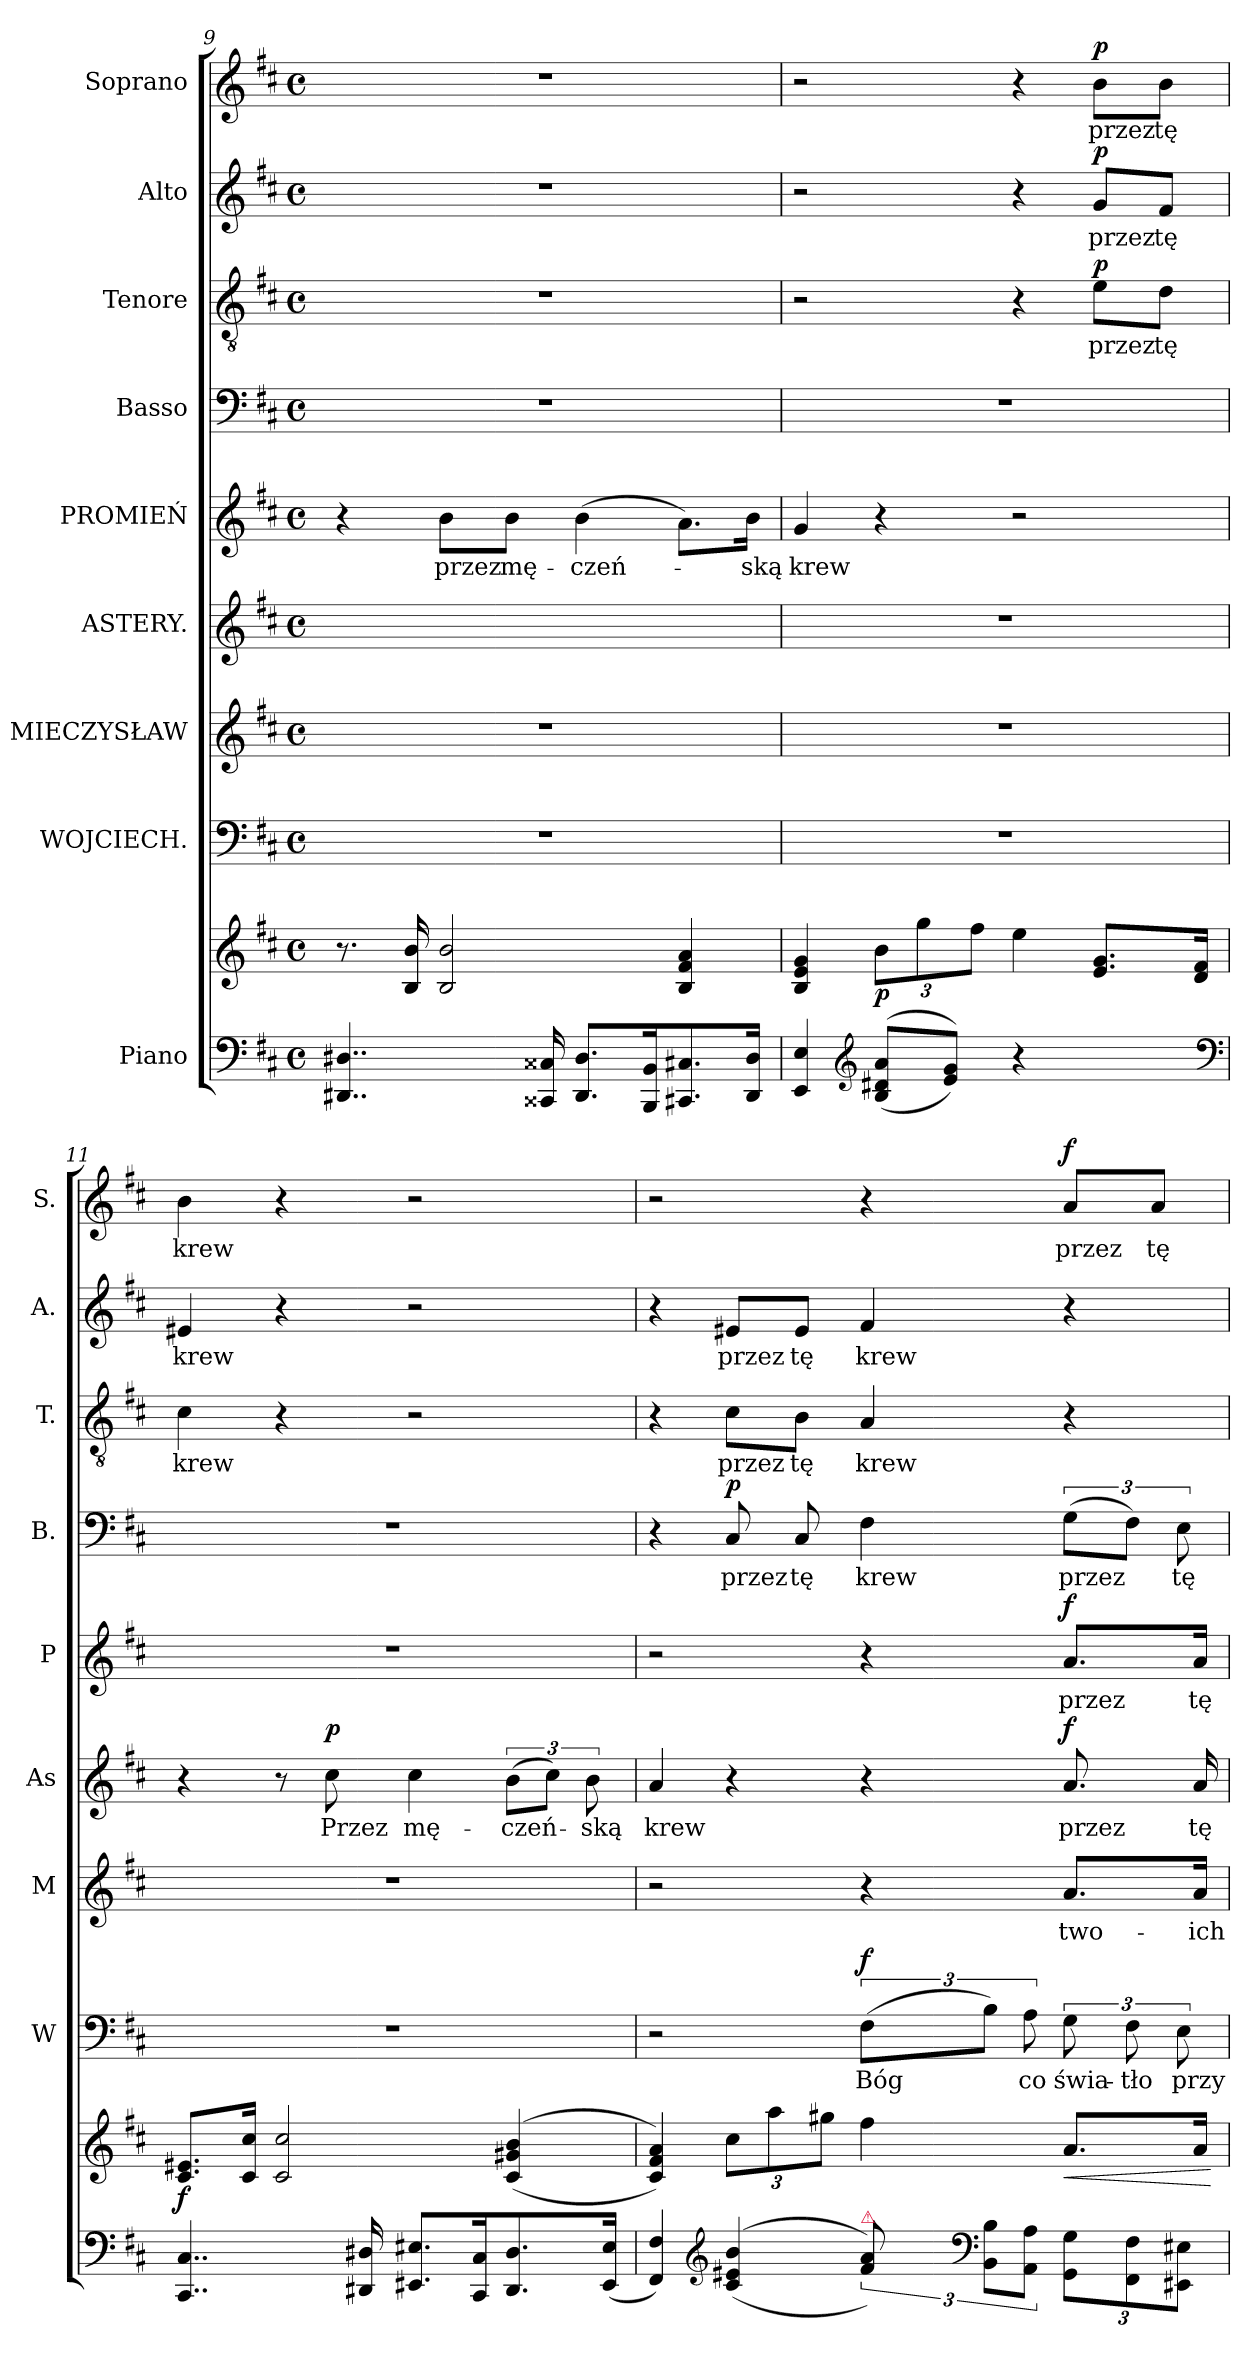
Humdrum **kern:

**kern	**kern	**dynam	**kern	**text	**dynam	**kern	**text	**kern	**text	**dynam	**kern	**text	**dynam	**kern	**text	**dynam	**kern	**text	**dynam	**kern	**text	**dynam	**kern	**text	**dynam
*part9	*part9	*part9	*part8	*part8	*part8	*part7	*part7	*part6	*part6	*part6	*part5	*part5	*part5	*part4	*part4	*part4	*part3	*part3	*part3	*part2	*part2	*part2	*part1	*part1	*part1
*staff10	*staff9	*staff9/10	*staff8	*staff8	*staff8	*staff7	*staff7	*staff6	*staff6	*staff6	*staff5	*staff5	*staff5	*staff4	*staff4	*staff4	*staff3	*staff3	*staff3	*staff2	*staff2	*staff2	*staff1	*staff1	*staff1
*I"Piano	*	*	*I"WOJCIECH.	*	*	*I"MIECZYSŁAW	*	*I"ASTERY.	*	*	*I"PROMIEŃ	*	*	*I"Basso	*	*	*I"Tenore	*	*	*I"Alto	*	*	*I"Soprano	*	*
*	*	*	*I'W	*	*	*I'M	*	*I'As	*	*	*I'P	*	*	*I'B.	*	*	*I'T.	*	*	*I'A.	*	*	*I'S.	*	*
*clefF4	*clefG2	*	*clefF4	*	*	*clefG2	*	*clefG2	*	*	*clefG2	*	*	*clefF4	*	*	*clefGv2	*	*	*clefG2	*	*	*clefG2	*	*
*k[f#c#]	*k[f#c#]	*	*k[f#c#]	*	*	*k[f#c#]	*	*k[f#c#]	*	*	*k[f#c#]	*	*	*k[f#c#]	*	*	*k[f#c#]	*	*	*k[f#c#]	*	*	*k[f#c#]	*	*
*D:	*D:	*	*D:	*	*	*D:	*	*D:	*	*	*D:	*	*	*D:	*	*	*D:	*	*	*D:	*	*	*D:	*	*
*M4/4	*M4/4	*	*M4/4	*	*	*M4/4	*	*M4/4	*	*	*M4/4	*	*	*M4/4	*	*	*M4/4	*	*	*M4/4	*	*	*M4/4	*	*
*met(c)	*met(c)	*	*met(c)	*	*	*met(c)	*	*met(c)	*	*	*met(c)	*	*	*met(c)	*	*	*met(c)	*	*	*met(c)	*	*	*met(c)	*	*
=9	=9	=9	=9	=9	=9	=9	=9	=9	=9	=9	=9	=9	=9	=9	=9	=9	=9	=9	=9	=9	=9	=9	=9	=9	=9
4..DD#X/ 4..D#X/	8.r	.	1r	.	.	1r	.	1ryy	.	.	4r	.	.	1r	.	.	1r	.	.	1r	.	.	1r	.	.
.	16B/ 16b/	.	.	.	.	.	.	.	.	.	.	.	.	.	.	.	.	.	.	.	.	.	.	.	.
.	2B/ 2b/	.	.	.	.	.	.	.	.	.	8b\L	przez	.	.	.	.	.	.	.	.	.	.	.	.	.
.	.	.	.	.	.	.	.	.	.	.	8b\J	mę-	.	.	.	.	.	.	.	.	.	.	.	.	.
16CC##X/ 16C##X/	.	.	.	.	.	.	.	.	.	.	.	.	.	.	.	.	.	.	.	.	.	.	.	.	.
8.DD#/ 8.D#/L	.	.	.	.	.	.	.	.	.	.	(4b\	-czeń-	.	.	.	.	.	.	.	.	.	.	.	.	.
16BBB/ 16BB/K	.	.	.	.	.	.	.	.	.	.	.	.	.	.	.	.	.	.	.	.	.	.	.	.	.
8.CC#X/ 8.C#X/	4B/ 4f#/ 4a/	.	.	.	.	.	.	.	.	.	8.a\L)	.	.	.	.	.	.	.	.	.	.	.	.	.	.
16DD#/ 16D#/Jk	.	.	.	.	.	.	.	.	.	.	16b\Jk	-ską	.	.	.	.	.	.	.	.	.	.	.	.	.
=10	=10	=10	=10	=10	=10	=10	=10	=10	=10	=10	=10	=10	=10	=10	=10	=10	=10	=10	=10	=10	=10	=10	=10	=10	=10
4EE/ 4E/	4B/ 4e/ 4g/	.	1r	.	.	1r	.	1r	.	.	4g/	krew	.	1r	.	.	2r	.	.	2r	.	.	2r	.	.
*clefG2	*	*	*	*	*	*	*	*	*	*	*	*	*	*	*	*	*	*	*	*	*	*	*	*	*
(<(>8B/ 8d#X/ 8a/L	12b\L	p	.	.	.	.	.	.	.	.	4r	.	.	.	.	.	.	.	.	.	.	.	.	.	.
.	12gg\	.	.	.	.	.	.	.	.	.	.	.	.	.	.	.	.	.	.	.	.	.	.	.	.
8e/ 8g/J))	.	.	.	.	.	.	.	.	.	.	.	.	.	.	.	.	.	.	.	.	.	.	.	.	.
.	12ff#\J	.	.	.	.	.	.	.	.	.	.	.	.	.	.	.	.	.	.	.	.	.	.	.	.
4r	4ee\	.	.	.	.	.	.	.	.	.	2r	.	.	.	.	.	4r	.	.	4r	.	.	4r	.	.
!	!	!	!	!	!	!	!	!	!	!	!	!	!	!	!	!	!	!	!LO:DY:a	!	!	!LO:DY:a	!	!	!LO:DY:a
4ryy	8.e/ 8.g/L	.	.	.	.	.	.	.	.	.	.	.	.	.	.	.	8e\L	przez	p	8g/L	przez	p	8b\L	przez	p
.	.	.	.	.	.	.	.	.	.	.	.	.	.	.	.	.	8d\J	tę	.	8f#/J	tę	.	8b\J	tę	.
.	16d/ 16f#/Jk	.	.	.	.	.	.	.	.	.	.	.	.	.	.	.	.	.	.	.	.	.	.	.	.
*clefF4	*	*	*	*	*	*	*	*	*	*	*	*	*	*	*	*	*	*	*	*	*	*	*	*	*
=11	=11	=11	=11	=11	=11	=11	=11	=11	=11	=11	=11	=11	=11	=11	=11	=11	=11	=11	=11	=11	=11	=11	=11	=11	=11
4..CC#/ 4..C#/	8.c#/ 8.e#X/L	f	1r	.	.	1r	.	4r	.	.	1r	.	.	1r	.	.	4c#\	krew	.	4e#X/	krew	.	4b\	krew	.
.	16c#/ 16cc#/Jk	.	.	.	.	.	.	.	.	.	.	.	.	.	.	.	.	.	.	.	.	.	.	.	.
.	2c#/ 2cc#/	.	.	.	.	.	.	8r	.	.	.	.	.	.	.	.	4r	.	.	4r	.	.	4r	.	.
!	!	!	!	!	!	!	!	!	!	!LO:DY:a	!	!	!	!	!	!	!	!	!	!	!	!	!	!	!
.	.	.	.	.	.	.	.	8cc#\	Przez	p	.	.	.	.	.	.	.	.	.	.	.	.	.	.	.
16DD#X/ 16D#X/	.	.	.	.	.	.	.	.	.	.	.	.	.	.	.	.	.	.	.	.	.	.	.	.	.
8.EE#X/ 8.E#X/L	.	.	.	.	.	.	.	4cc#\	mę-	.	.	.	.	.	.	.	2r	.	.	2r	.	.	2r	.	.
16CC#/ 16C#/K	.	.	.	.	.	.	.	.	.	.	.	.	.	.	.	.	.	.	.	.	.	.	.	.	.
8.DD#/ 8.D#/	(<(>4c#/ 4g#X/ 4b/	.	.	.	.	.	.	(12b\L	-czeń-	.	.	.	.	.	.	.	.	.	.	.	.	.	.	.	.
.	.	.	.	.	.	.	.	12cc#\J)	.	.	.	.	.	.	.	.	.	.	.	.	.	.	.	.	.
.	.	.	.	.	.	.	.	12b\	-ską	.	.	.	.	.	.	.	.	.	.	.	.	.	.	.	.
(16EE#/ 16E#/Jk	.	.	.	.	.	.	.	.	.	.	.	.	.	.	.	.	.	.	.	.	.	.	.	.	.
=12	=12	=12	=12	=12	=12	=12	=12	=12	=12	=12	=12	=12	=12	=12	=12	=12	=12	=12	=12	=12	=12	=12	=12	=12	=12
4FF#/ 4F#/)	4c#/ 4f#/ 4a/))	.	2r	.	.	2r	.	4a/	krew	.	2r	.	.	4r	.	.	4r	.	.	4r	.	.	2r	.	.
*clefG2	*	*	*	*	*	*	*	*	*	*	*	*	*	*	*	*	*	*	*	*	*	*	*	*	*
!	!	!	!	!	!	!	!	!	!	!	!	!	!	!	!	!LO:DY:a	!	!	!	!	!	!	!	!	!
(<(>4c#/ 4e#X/ 4b/	12cc#\L	.	.	.	.	.	.	4r	.	.	.	.	.	8C#/	przez	p	8c#\L	przez	.	8e#X/L	przez	.	.	.	.
.	12aa\	.	.	.	.	.	.	.	.	.	.	.	.	.	.	.	.	.	.	.	.	.	.	.	.
.	.	.	.	.	.	.	.	.	.	.	.	.	.	8C#/	tę	.	8B\J	tę	.	8e#/J	tę	.	.	.	.
.	12gg#X\J	.	.	.	.	.	.	.	.	.	.	.	.	.	.	.	.	.	.	.	.	.	.	.	.
!LO:TX:a:color=crimson:t=⚠	!	!	!	!	!	!	!	!	!	!	!	!	!	!	!	!	!	!	!	!	!	!	!	!	!
!	!	!	!	!	!LO:DY:a	!	!	!	!	!	!	!	!	!	!	!	!	!	!	!	!	!	!	!	!
12f#/ 12a/))	4ff#\	.	(12F#\L	Bóg	f	4r	.	4r	.	.	4r	.	.	4F#\	krew	.	4A/	krew	.	4f#/	krew	.	4r	.	.
*clefF4	*	*	*	*	*	*	*	*	*	*	*	*	*	*	*	*	*	*	*	*	*	*	*	*	*
12BB\ 12B\L	.	.	12B\J)	.	.	.	.	.	.	.	.	.	.	.	.	.	.	.	.	.	.	.	.	.	.
12AA\ 12A\J	.	.	12A\	co	.	.	.	.	.	.	.	.	.	.	.	.	.	.	.	.	.	.	.	.	.
!	!	!LO:HP:b	!	!	!	!	!	!	!	!LO:DY:a	!	!	!LO:DY:a	!	!	!	!	!	!	!	!	!	!	!	!LO:DY:a
12GG\ 12G\L	8.a/L	<	12G\	świa-	.	8.a/L	two-	8.a/	przez	f	8.a/L	przez	f	(12G\L	przez	.	4r	.	.	4r	.	.	8a/L	przez	f
12FF#\ 12F#\	.	.	12F#\	-tło	.	.	.	.	.	.	.	.	.	12F#\J)	.	.	.	.	.	.	.	.	.	.	.
.	.	.	.	.	.	.	.	.	.	.	.	.	.	.	.	.	.	.	.	.	.	.	8a/J	tę	.
12EE#X\ 12E#X\J	.	.	12E\	przy-	.	.	.	.	.	.	.	.	.	12E\	tę	.	.	.	.	.	.	.	.	.	.
.	16a/Jk	.	.	.	.	16a/Jk	-ich	16a/	tę	.	16a/Jk	tę	.	.	.	.	.	.	.	.	.	.	.	.	.
.	.	[	.	.	.	.	.	.	.	.	.	.	.	.	.	.	.	.	.	.	.	.	.	.	.
=	=	=	=	=	=	=	=	=	=	=	=	=	=	=	=	=	=	=	=	=	=	=	=	=	=
*-	*-	*-	*-	*-	*-	*-	*-	*-	*-	*-	*-	*-	*-	*-	*-	*-	*-	*-	*-	*-	*-	*-	*-	*-	*-
